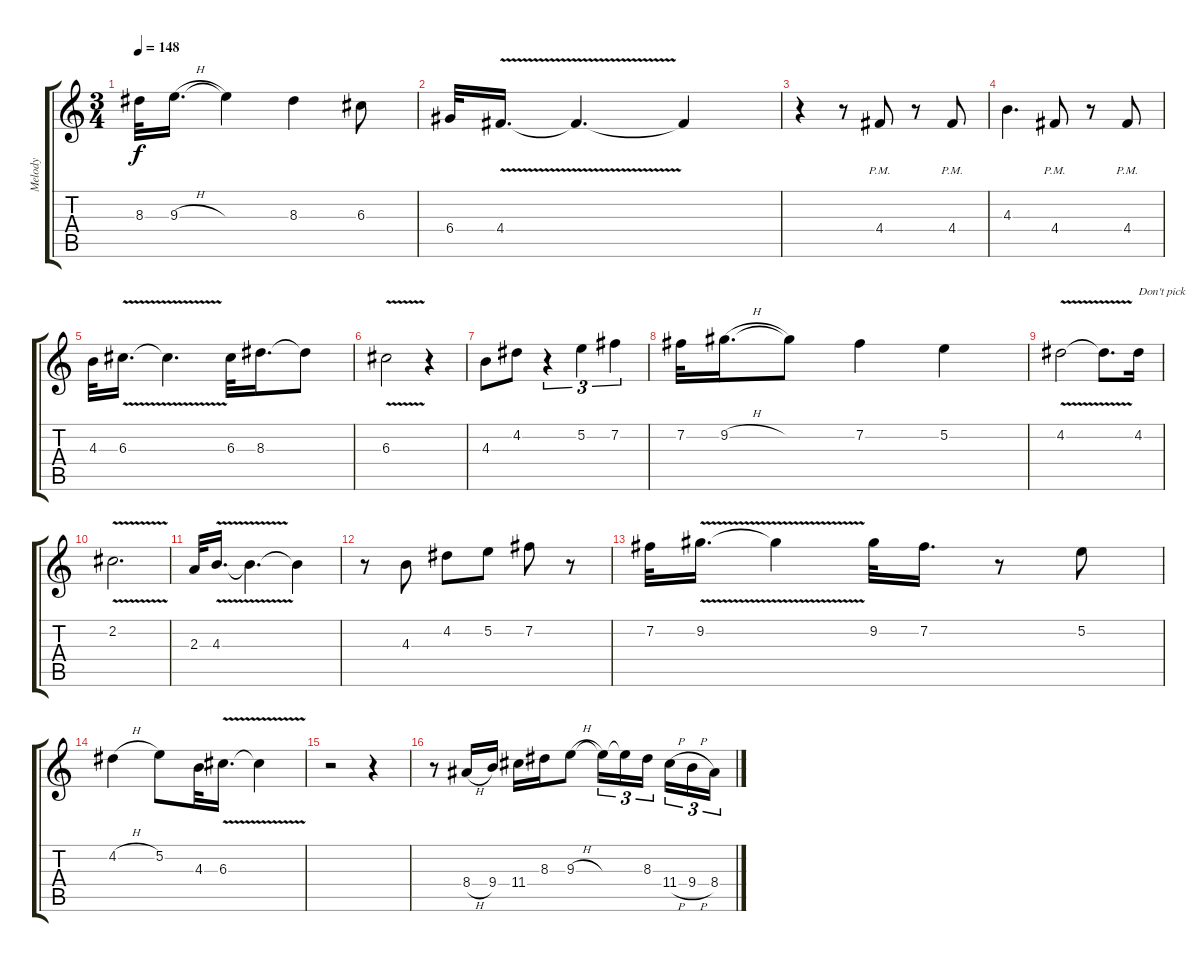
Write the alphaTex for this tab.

\track ("Melody" "Melody") {instrument overdrivenguitar}
\staff {score tabs}
\tuning (E4 B3 G3 D3 A2 E2) {hide}
\ts (3 4)
\tempo 148
\clef g2
\ks c
8.3.32{dy f} 9.3{h}.16{d} 9.3{t}.4 8.3.4 6.3.8 |
6.4.32 4.4{v}.16{d} 4.4{t}.4{d} 4.4{t}.4 |
r.4 r.8 4.4{pm}.8 r.8 4.4{pm}.8 |
4.3.4{d} 4.4{pm}.8 r.8 4.4{pm}.8 |
4.3.32 6.3{v}.16{d} 6.3{t}.4{d} 6.3.32 8.3.16{d} 8.3{t}.8 |
6.3{v}.2 r.4 |
4.3.8 4.2.8 r.4{tu (3 2)} 5.2.4{tu (3 2)} 7.2.4{tu (3 2)} |
7.2.32 9.2{h}.16{d} 9.2{t}.8 7.2.4 5.2.4 |
4.2{v}.2 4.2{t}.8{d} 4.2.16{txt "Don't pick"} |
2.2{v}.2{d} |
2.3.32 4.3{v}.16{d} 4.3{t}.4{d} 4.3{t}.4 |
r.8 4.3.8 4.2.8 5.2.8 7.2.8 r.8 |
7.2.32 9.2{v}.16{d} 9.2{t}.4 9.2.32 7.2.16{d} r.8 5.2.8 |
4.2{h}.4 5.2.8 4.3.32 6.3{v}.16{d} 6.3{t}.4 |
r.2 r.4 |
r.8 8.4{h}.16 9.4.16 11.4.16 8.3.16 9.3{h}.8 9.3{t}.16{tu (3 2)} 9.3{t}.16{tu (3 2)} 8.3.16{tu (3 2) beam splitsecondary} 11.4{h}.16{tu (3 2)} 9.4{h}.16{tu (3 2)} 8.4.16{tu (3 2)}
